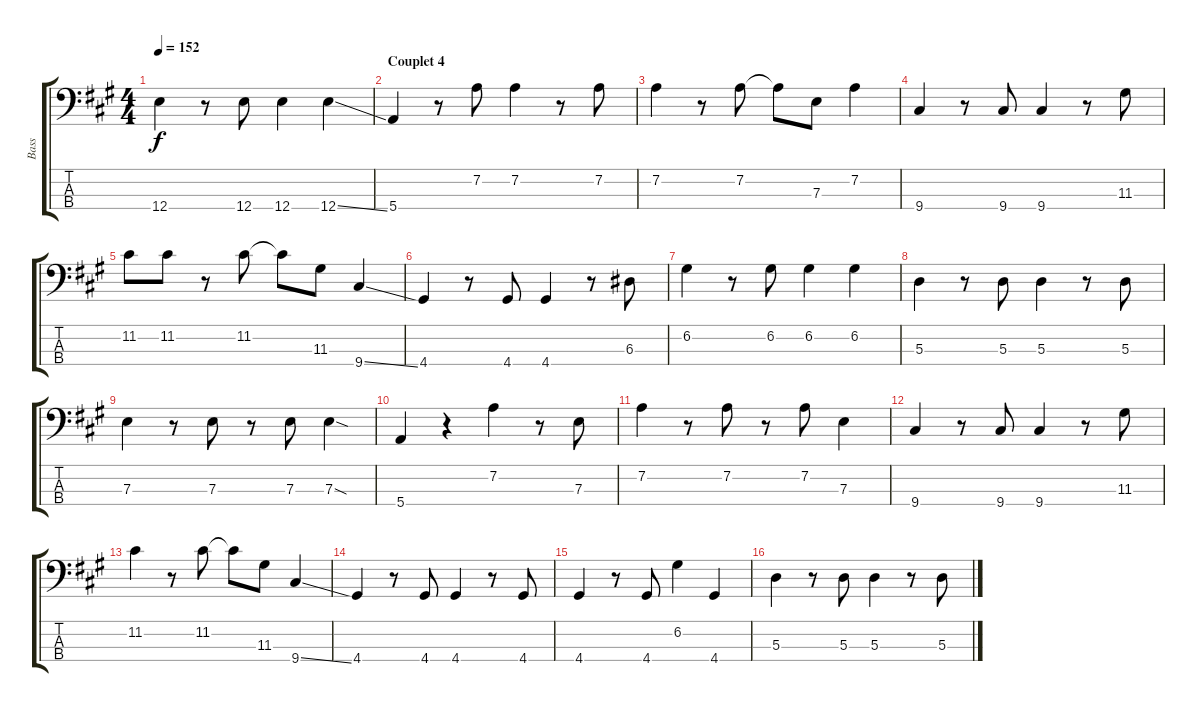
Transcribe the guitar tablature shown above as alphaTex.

\track ("Bass" "Bass") {instrument electricbasspick}
\staff {score tabs}
\tuning (G2 D2 A1 E1) {hide}
\ts (4 4)
\tempo 152
\clef f4
\ks a
12.4.4{dy f} r.8 12.4.8 12.4.4 12.4{ss}.4 |
\section ("" "Couplet 4")
5.4.4 r.8 7.2.8 7.2.4 r.8 7.2.8 |
7.2.4 r.8 7.2.8 7.2{t}.8 7.3.8 7.2.4 |
9.4.4 r.8 9.4.8 9.4.4 r.8 11.3.8 |
11.2.8 11.2.8 r.8 11.2.8 11.2{t}.8 11.3.8 9.4{ss}.4 |
4.4.4 r.8 4.4.8 4.4.4 r.8 6.3.8 |
6.2.4 r.8 6.2.8 6.2.4 6.2.4 |
5.3.4 r.8 5.3.8 5.3.4 r.8 5.3.8 |
7.3.4 r.8 7.3.8 r.8 7.3.8 7.3{sod}.4 |
5.4.4 r.4 7.2.4 r.8 7.3.8 |
7.2.4 r.8 7.2.8 r.8 7.2.8 7.3.4 |
9.4.4 r.8 9.4.8 9.4.4 r.8 11.3.8 |
11.2.4 r.8 11.2.8 11.2{t}.8 11.3.8 9.4{ss}.4 |
4.4.4 r.8 4.4.8 4.4.4 r.8 4.4.8 |
4.4.4 r.8 4.4.8 6.2.4 4.4.4 |
5.3.4 r.8 5.3.8 5.3.4 r.8 5.3.8
